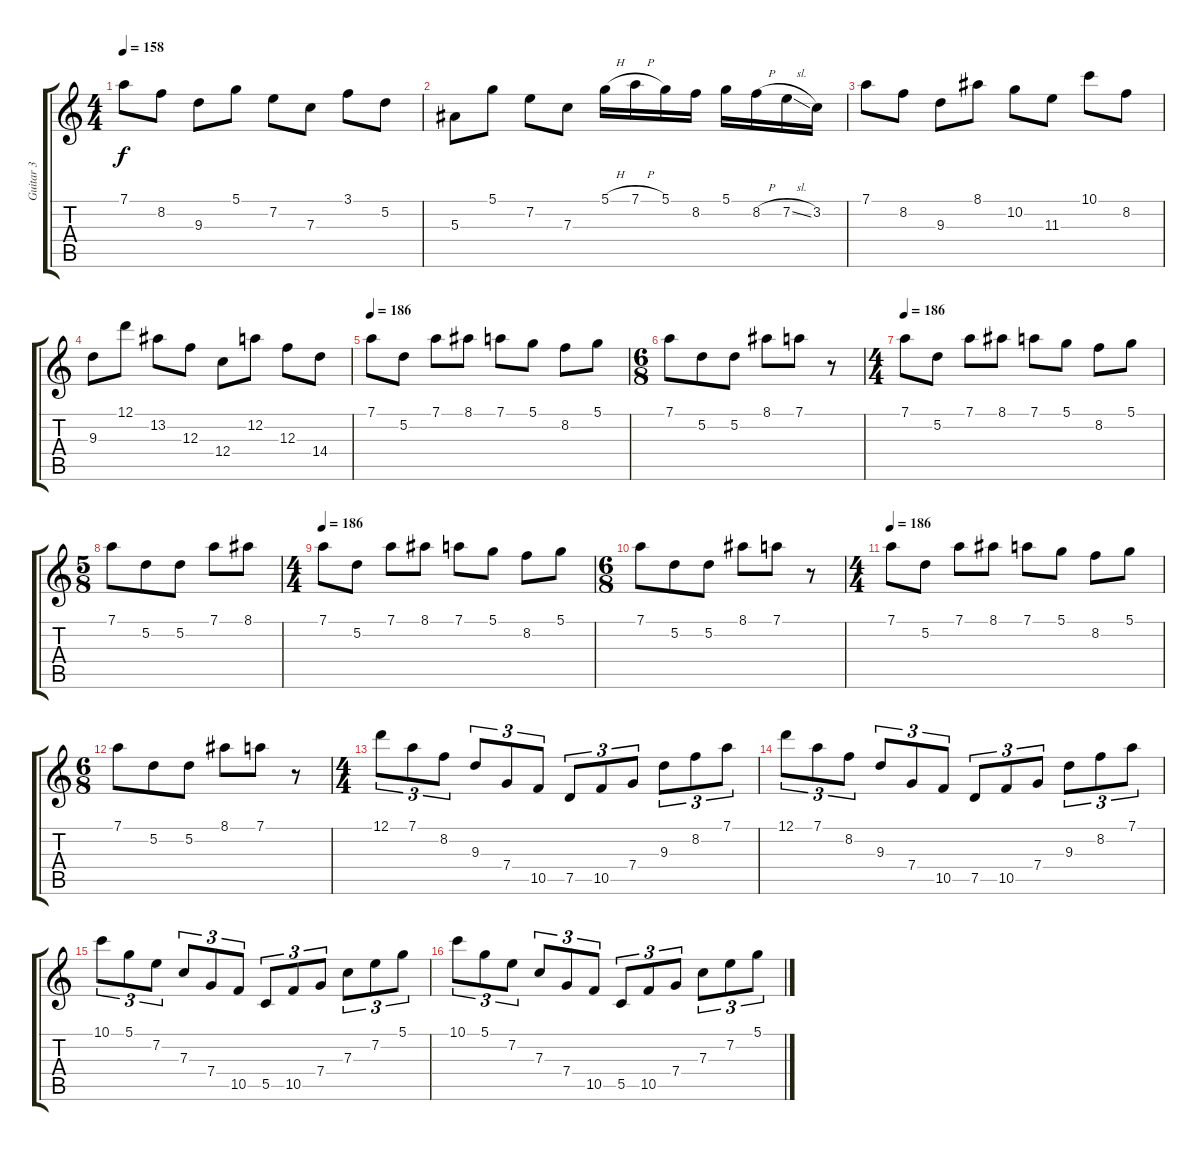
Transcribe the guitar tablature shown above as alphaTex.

\track ("Guitar 3" "Guitar 3") {instrument distortionguitar}
\staff {score tabs}
\tuning (D4 A3 F3 C3 G2 D2) {hide}
\ts (4 4)
\tempo 158
\clef g2
\ks c
7.1.8{dy f instrument distortionguitar} 8.2.8 9.3.8 5.1.8 7.2.8 7.3.8 3.1.8 5.2.8 |
5.3.8 5.1.8 7.2.8 7.3.8 5.1{h}.16 7.1{h}.16 5.1.16 8.2.16 5.1.16 8.2{h}.16 7.2{sl}.16 3.2.16 |
7.1.8 8.2.8 9.3.8 8.1.8 10.2.8 11.3.8 10.1.8 8.2.8 |
9.3.8 12.1.8 13.2.8 12.3.8 12.4.8 12.2.8 12.3.8 14.4.8 |
\tempo 186
7.1.8 5.2.8 7.1.8 8.1.8 7.1.8 5.1.8 8.2.8 5.1.8 |
\ts (6 8)
7.1.8 5.2.8 5.2.8 8.1.8 7.1.8 r.8 |
\ts (4 4)
\tempo 186
7.1.8 5.2.8 7.1.8 8.1.8 7.1.8 5.1.8 8.2.8 5.1.8 |
\ts (5 8)
7.1.8 5.2.8 5.2.8 7.1.8 8.1.8 |
\ts (4 4)
\tempo 186
7.1.8 5.2.8 7.1.8 8.1.8 7.1.8 5.1.8 8.2.8 5.1.8 |
\ts (6 8)
7.1.8 5.2.8 5.2.8 8.1.8 7.1.8 r.8 |
\ts (4 4)
\tempo 186
7.1.8 5.2.8 7.1.8 8.1.8 7.1.8 5.1.8 8.2.8 5.1.8 |
\ts (6 8)
7.1.8 5.2.8 5.2.8 8.1.8 7.1.8 r.8 |
\ts (4 4)
12.1.8{tu (3 2)} 7.1.8{tu (3 2)} 8.2.8{tu (3 2)} 9.3.8{tu (3 2)} 7.4.8{tu (3 2)} 10.5.8{tu (3 2)} 7.5.8{tu (3 2)} 10.5.8{tu (3 2)} 7.4.8{tu (3 2)} 9.3.8{tu (3 2)} 8.2.8{tu (3 2)} 7.1.8{tu (3 2)} |
12.1.8{tu (3 2)} 7.1.8{tu (3 2)} 8.2.8{tu (3 2)} 9.3.8{tu (3 2)} 7.4.8{tu (3 2)} 10.5.8{tu (3 2)} 7.5.8{tu (3 2)} 10.5.8{tu (3 2)} 7.4.8{tu (3 2)} 9.3.8{tu (3 2)} 8.2.8{tu (3 2)} 7.1.8{tu (3 2)} |
10.1.8{tu (3 2)} 5.1.8{tu (3 2)} 7.2.8{tu (3 2)} 7.3.8{tu (3 2)} 7.4.8{tu (3 2)} 10.5.8{tu (3 2)} 5.5.8{tu (3 2)} 10.5.8{tu (3 2)} 7.4.8{tu (3 2)} 7.3.8{tu (3 2)} 7.2.8{tu (3 2)} 5.1.8{tu (3 2)} |
10.1.8{tu (3 2)} 5.1.8{tu (3 2)} 7.2.8{tu (3 2)} 7.3.8{tu (3 2)} 7.4.8{tu (3 2)} 10.5.8{tu (3 2)} 5.5.8{tu (3 2)} 10.5.8{tu (3 2)} 7.4.8{tu (3 2)} 7.3.8{tu (3 2)} 7.2.8{tu (3 2)} 5.1.8{tu (3 2)}
